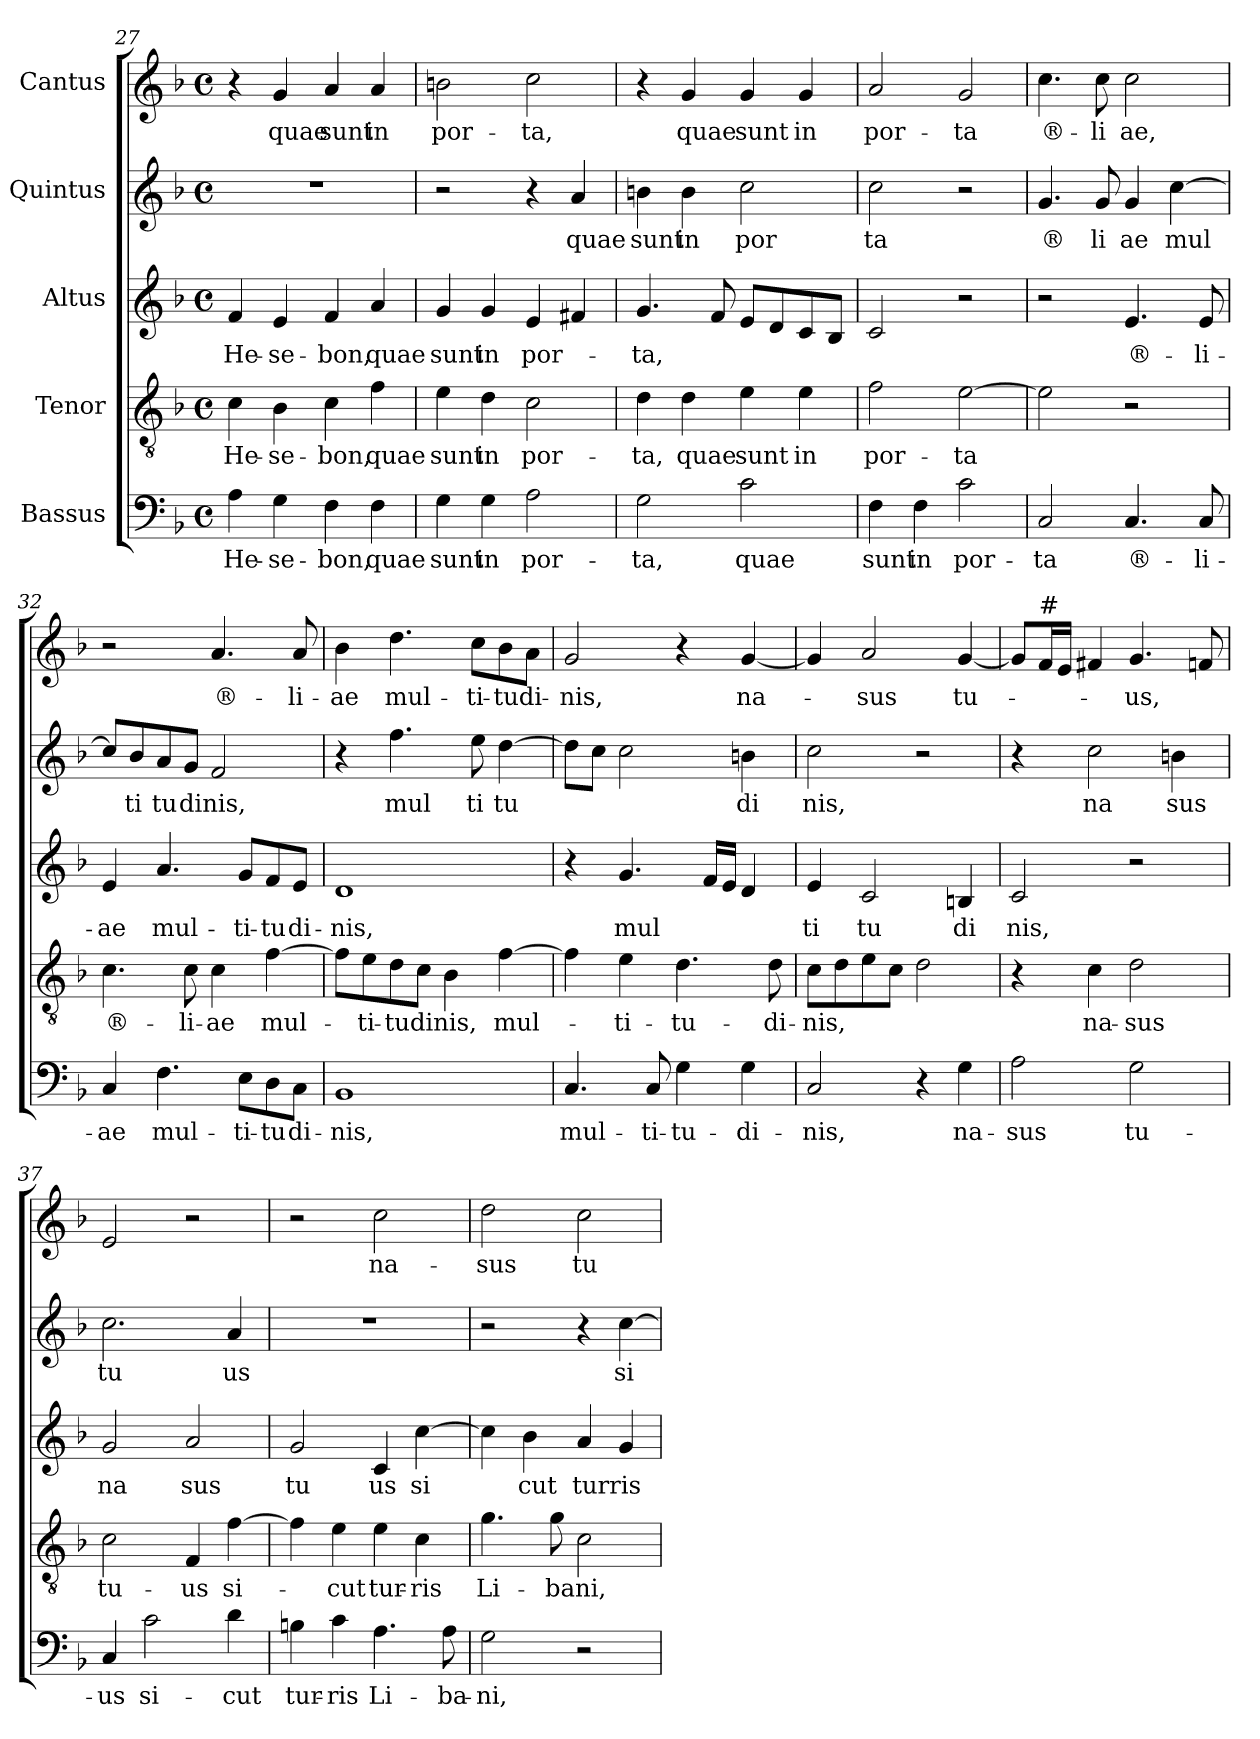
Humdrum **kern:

**kern	**text	**kern	**text	**kern	**text	**kern	**text	**kern	**text
*part5	*part5	*part4	*part4	*part3	*part3	*part2	*part2	*part1	*part1
*staff5	*staff5	*staff4	*staff4	*staff3	*staff3	*staff2	*staff2	*staff1	*staff1
*I"Bassus	*	*I"Tenor	*	*I"Altus	*	*I"Quintus	*	*I"Cantus	*
!!LO:LB:g=z
*clefF4	*	*clefGv2	*	*clefG2	*	*clefG2	*	*clefG2	*
*k[b-]	*	*k[b-]	*	*k[b-]	*	*k[b-]	*	*k[b-]	*
*F:	*	*F:	*	*F:	*	*F:	*	*F:	*
*M4/4	*	*M4/4	*	*M4/4	*	*M4/4	*	*M4/4	*
*met(c)	*	*met(c)	*	*met(c)	*	*met(c)	*	*met(c)	*
=27	=27	=27	=27	=27	=27	=27	=27	=27	=27
!	!LO:LY:b:cj	!	!LO:LY:b:cj	!	!LO:LY:b:cj	!	!	!	!
4A\	He-	4c\	He-	4f/	He-	1r	.	4r	.
!	!LO:LY:b:cj	!	!LO:LY:b:cj	!	!LO:LY:b:cj	!	!	!	!LO:LY:b:cj
4G\	-se-	4B-\	-se-	4e/	-se-	.	.	4g/	quae
!	!LO:LY:b:cj	!	!LO:LY:b:cj	!	!LO:LY:b:cj	!	!	!	!LO:LY:b:cj
4F\	-bon,	4c\	-bon,	4f/	-bon,	.	.	4a/	sunt
!	!LO:LY:b:cj	!	!LO:LY:b:cj	!	!LO:LY:b:cj	!	!	!	!LO:LY:b:cj
4F\	quae	4f\	quae	4a/	quae	.	.	4a/	in
=28	=28	=28	=28	=28	=28	=28	=28	=28	=28
!	!LO:LY:b:cj	!	!LO:LY:b:cj	!	!LO:LY:b:cj	!	!	!	!LO:LY:b:cj
4G\	sunt	4e\	sunt	4g/	sunt	2r	.	2bn\	por-
!	!LO:LY:b:cj	!	!LO:LY:b:cj	!	!LO:LY:b:cj	!	!	!	!
4G\	in	4d\	in	4g/	in	.	.	.	.
!	!LO:LY:b:cj	!	!LO:LY:b:cj	!	!LO:LY:b	!	!	!	!LO:LY:b:cj
2A\	por-	2c\	por-	4e/	por-	4r	.	2cc\	-ta,
!	!	!	!	!	!	!	!LO:LY:b:cj	!	!
.	.	.	.	4f#X/	.	4a/	quae	.	.
=29	=29	=29	=29	=29	=29	=29	=29	=29	=29
!	!LO:LY:b:cj	!	!LO:LY:b:cj	!	!LO:LY:b	!	!LO:LY:b:cj	!	!
2G\	-ta,	4d\	-ta,	4.g/	-ta,	4bn\	sunt	4r	.
!	!	!	!LO:LY:b:cj	!	!	!	!LO:LY:b:cj	!	!LO:LY:b:cj
.	.	4d\	quae	.	.	4b\	in	4g/	quae
.	.	.	.	8f/	.	.	.	.	.
!	!LO:LY:b:cj	!	!LO:LY:b:cj	!	!	!	!LO:LY:b:cj	!	!LO:LY:b:cj
2c\	quae	4e\	sunt	8e/L	.	2cc\	por	4g/	sunt
.	.	.	.	8d/	.	.	.	.	.
!	!	!	!LO:LY:b:cj	!	!	!	!	!	!LO:LY:b:cj
.	.	4e\	in	8c/	.	.	.	4g/	in
.	.	.	.	8B-/J	.	.	.	.	.
=30	=30	=30	=30	=30	=30	=30	=30	=30	=30
!	!LO:LY:b:cj	!	!LO:LY:b:cj	!	!	!	!LO:LY:b:cj	!	!LO:LY:b:cj
4F\	sunt	2f\	por-	2c/	.	2cc\	ta	2a/	por-
!	!LO:LY:b:cj	!	!	!	!	!	!	!	!
4F\	in	.	.	.	.	.	.	.	.
!	!LO:LY:b:cj	!	!LO:LY:b:cj	!	!	!	!	!	!LO:LY:b:cj
2c\	por-	[>2e\	-ta	2r	.	2r	.	2g/	-ta
=31	=31	=31	=31	=31	=31	=31	=31	=31	=31
!	!LO:LY:b:cj	!	!	!	!	!	!LO:LY:b:cj	!	!LO:LY:b:cj
2C/	-ta	2e\]	.	2r	.	4.g/	®	4.cc\	®-
!	!	!	!	!	!	!	!LO:LY:b:cj	!	!LO:LY:b:cj
.	.	.	.	.	.	8g/	li	8cc\	-li
!	!LO:LY:b:cj	!	!	!	!LO:LY:b:cj	!	!LO:LY:b:cj	!	!LO:LY:b:cj
4.C/	®-	2r	.	4.e/	®-	4g/	ae	2cc\	ae,
!	!	!	!	!	!	!	!LO:LY:b	!	!
.	.	.	.	.	.	[>4cc\	mul	.	.
!	!LO:LY:b:cj	!	!	!	!LO:LY:b:cj	!	!	!	!
8C/	-li-	.	.	8e/	-li-	.	.	.	.
=32	=32	=32	=32	=32	=32	=32	=32	=32	=32
!	!LO:LY:b:cj	!	!LO:LY:b:cj	!	!LO:LY:b:cj	!	!	!	!
4C/	-ae	4.c\	®-	4e/	-ae	8cc/L]	.	2r	.
!	!	!	!	!	!	!	!LO:LY:b:cj	!	!
.	.	.	.	.	.	8b-/	ti	.	.
!	!LO:LY:b:cj	!	!	!	!LO:LY:b:cj	!	!LO:LY:b:cj	!	!
4.F\	mul-	.	.	4.a/	mul-	8a/	tu	.	.
!	!	!	!LO:LY:b:cj	!	!	!	!LO:LY:b	!	!
.	.	8c\	-li-	.	.	8g/J	dinis,	.	.
!	!	!	!LO:LY:b:cj	!	!	!	!	!	!LO:LY:b:cj
.	.	4c\	-ae	.	.	2f/	.	4.a/	®-
!	!LO:LY:b:cj	!	!	!	!LO:LY:b:cj	!	!	!	!
8E\L	-ti-	.	.	8g/L	-ti-	.	.	.	.
!	!LO:LY:b:cj	!	!LO:LY:b	!	!LO:LY:b:cj	!	!	!	!
8D\	-tu	[>4f\	mul-	8f/	-tu	.	.	.	.
!	!LO:LY:b:cj	!	!	!	!LO:LY:b:cj	!	!	!	!LO:LY:b:cj
8C\J	di-	.	.	8e/J	di-	.	.	8a/	-li-
!!LO:LB:g=z
=33	=33	=33	=33	=33	=33	=33	=33	=33	=33
!	!LO:LY:b:cj	!	!	!	!LO:LY:b:cj	!	!	!	!LO:LY:b:cj
1BB-	-nis,	8f\L]	.	1d	-nis,	4r	.	4b-\	-ae
!	!	!	!LO:LY:b:cj	!	!	!	!	!	!
.	.	8e\	-ti-	.	.	.	.	.	.
!	!	!	!LO:LY:b	!	!	!	!LO:LY:b:cj	!	!LO:LY:b:cj
.	.	8d\	-tudinis,	.	.	4.ff\	mul	4.dd\	mul-
.	.	8c\J	.	.	.	.	.	.	.
.	.	4B-\	.	.	.	.	.	.	.
!	!	!	!	!	!	!	!LO:LY:b:cj	!	!LO:LY:b:cj
.	.	.	.	.	.	8ee\	ti	8cc\L	-ti-
!	!	!	!LO:LY:b	!	!	!	!LO:LY:b:cj	!	!LO:LY:b
.	.	[>4f\	mul-	.	.	[>4dd\	tu	8b-\	-tudi-
.	.	.	.	.	.	.	.	8a\J	.
=34	=34	=34	=34	=34	=34	=34	=34	=34	=34
!	!LO:LY:b:cj	!	!	!	!	!	!	!	!LO:LY:b:cj
4.C/	mul-	4f\]	.	4r	.	8dd\L]	.	2g/	-nis,
.	.	.	.	.	.	8cc\J	.	.	.
!	!	!	!LO:LY:b:cj	!	!LO:LY:b	!	!	!	!
.	.	4e\	-ti-	4.g/	mul	2cc\	.	.	.
!	!LO:LY:b:cj	!	!	!	!	!	!	!	!
8C/	-ti-	.	.	.	.	.	.	.	.
!	!LO:LY:b:cj	!	!LO:LY:b:cj	!	!	!	!	!	!
4G\	-tu-	4.d\	-tu-	.	.	.	.	4r	.
.	.	.	.	16f/L	.	.	.	.	.
.	.	.	.	16e/J	.	.	.	.	.
!	!LO:LY:b:cj	!	!	!	!	!	!LO:LY:b:cj	!	!LO:LY:b
4G\	-di-	.	.	4d/	.	4bn\	di	[<4g/	na-
!	!	!	!LO:LY:b:cj	!	!	!	!	!	!
.	.	8d\	-di-	.	.	.	.	.	.
=35	=35	=35	=35	=35	=35	=35	=35	=35	=35
!	!LO:LY:b:cj	!	!LO:LY:b	!	!LO:LY:b:cj	!	!LO:LY:b:cj	!	!
2C/	-nis,	8c\L	-nis,	4e/	ti	2cc\	nis,	4g/]	.
.	.	8d\	.	.	.	.	.	.	.
!	!	!	!	!	!LO:LY:b:cj	!	!	!	!LO:LY:b:cj
.	.	8e\	.	2c/	tu	.	.	2a/	-sus
.	.	8c\J	.	.	.	.	.	.	.
4r	.	2d\	.	.	.	2r	.	.	.
!	!LO:LY:b:cj	!	!	!	!LO:LY:b:cj	!	!	!	!LO:LY:b:cj
4G\	na-	.	.	4Bn/	di	.	.	[<4g/	tu-
=36	=36	=36	=36	=36	=36	=36	=36	=36	=36
!	!LO:LY:b:cj	!	!	!	!LO:LY:b:cj	!	!	!	!
2A\	-sus	4r	.	2c/	nis,	4r	.	8g/L]	.
!	!	!	!	!	!	!	!	!LO:TX:a:t=#	!
.	.	.	.	.	.	.	.	16f/	.
.	.	.	.	.	.	.	.	16e/J	.
!	!	!	!LO:LY:b:cj	!	!	!	!LO:LY:b:cj	!	!
.	.	4c\	na-	.	.	2cc\	na	4f#X/	.
!	!LO:LY:b:cj	!	!LO:LY:b:cj	!	!	!	!	!	!LO:LY:b
2G\	tu-	2d\	-sus	2r	.	.	.	4.g/	-us,
!	!	!	!	!	!	!	!LO:LY:b:cj	!	!
.	.	.	.	.	.	4bn\	sus	.	.
.	.	.	.	.	.	.	.	8fn/	.
=37	=37	=37	=37	=37	=37	=37	=37	=37	=37
!	!LO:LY:b:cj	!	!LO:LY:b:cj	!	!LO:LY:b:cj	!	!LO:LY:b:cj	!	!
4C/	-us	2c\	tu-	2g/	na	2.cc\	tu	2e/	.
!	!LO:LY:b:cj	!	!	!	!	!	!	!	!
2c\	si-	.	.	.	.	.	.	.	.
!	!	!	!LO:LY:b:cj	!	!LO:LY:b:cj	!	!	!	!
.	.	4F/	-us	2a/	sus	.	.	2r	.
!	!LO:LY:b:cj	!	!LO:LY:b:cj	!	!	!	!LO:LY:b:cj	!	!
4d\	-cut	[>4f\	si-	.	.	4a/	us	.	.
=38	=38	=38	=38	=38	=38	=38	=38	=38	=38
!	!LO:LY:b:cj	!	!	!	!LO:LY:b:cj	!	!	!	!
4Bn\	tur-	4f\]	.	2g/	tu	1r	.	2r	.
!	!LO:LY:b:cj	!	!LO:LY:b:cj	!	!	!	!	!	!
4c\	-ris	4e\	-cut	.	.	.	.	.	.
!	!LO:LY:b:cj	!	!LO:LY:b:cj	!	!LO:LY:b:cj	!	!	!	!LO:LY:b:cj
4.A\	Li-	4e\	tur-	4c/	us	.	.	2cc\	na-
!	!	!	!LO:LY:b:cj	!	!LO:LY:b:cj	!	!	!	!
.	.	4c\	-ris	[<4cc\	si	.	.	.	.
!	!LO:LY:b:cj	!	!	!	!	!	!	!	!
8A\	-ba-	.	.	.	.	.	.	.	.
!!LO:PB:g=z
=39	=39	=39	=39	=39	=39	=39	=39	=39	=39
!	!LO:LY:b:cj	!	!LO:LY:b:cj	!	!	!	!	!	!LO:LY:b:cj
2G\	-ni,	4.g\	Li-	4cc\]	.	2r	.	2dd\	-sus
!	!	!	!	!	!LO:LY:b:cj	!	!	!	!
.	.	.	.	4b-\	cut	.	.	.	.
!	!	!	!LO:LY:b	!	!	!	!	!	!
.	.	8g\	-bani,	.	.	.	.	.	.
!	!	!	!	!	!LO:LY:b:cj	!	!	!	!LO:LY:b:cj
2r	.	2c\	.	4a/	turris	4r	.	2cc\	tu-
!	!	!	!	!	!	!	!LO:LY:b:cj	!	!
.	.	.	.	4g/	.	[>4cc\	si	.	.
=	=	=	=	=	=	=	=	=	=
*-	*-	*-	*-	*-	*-	*-	*-	*-	*-
